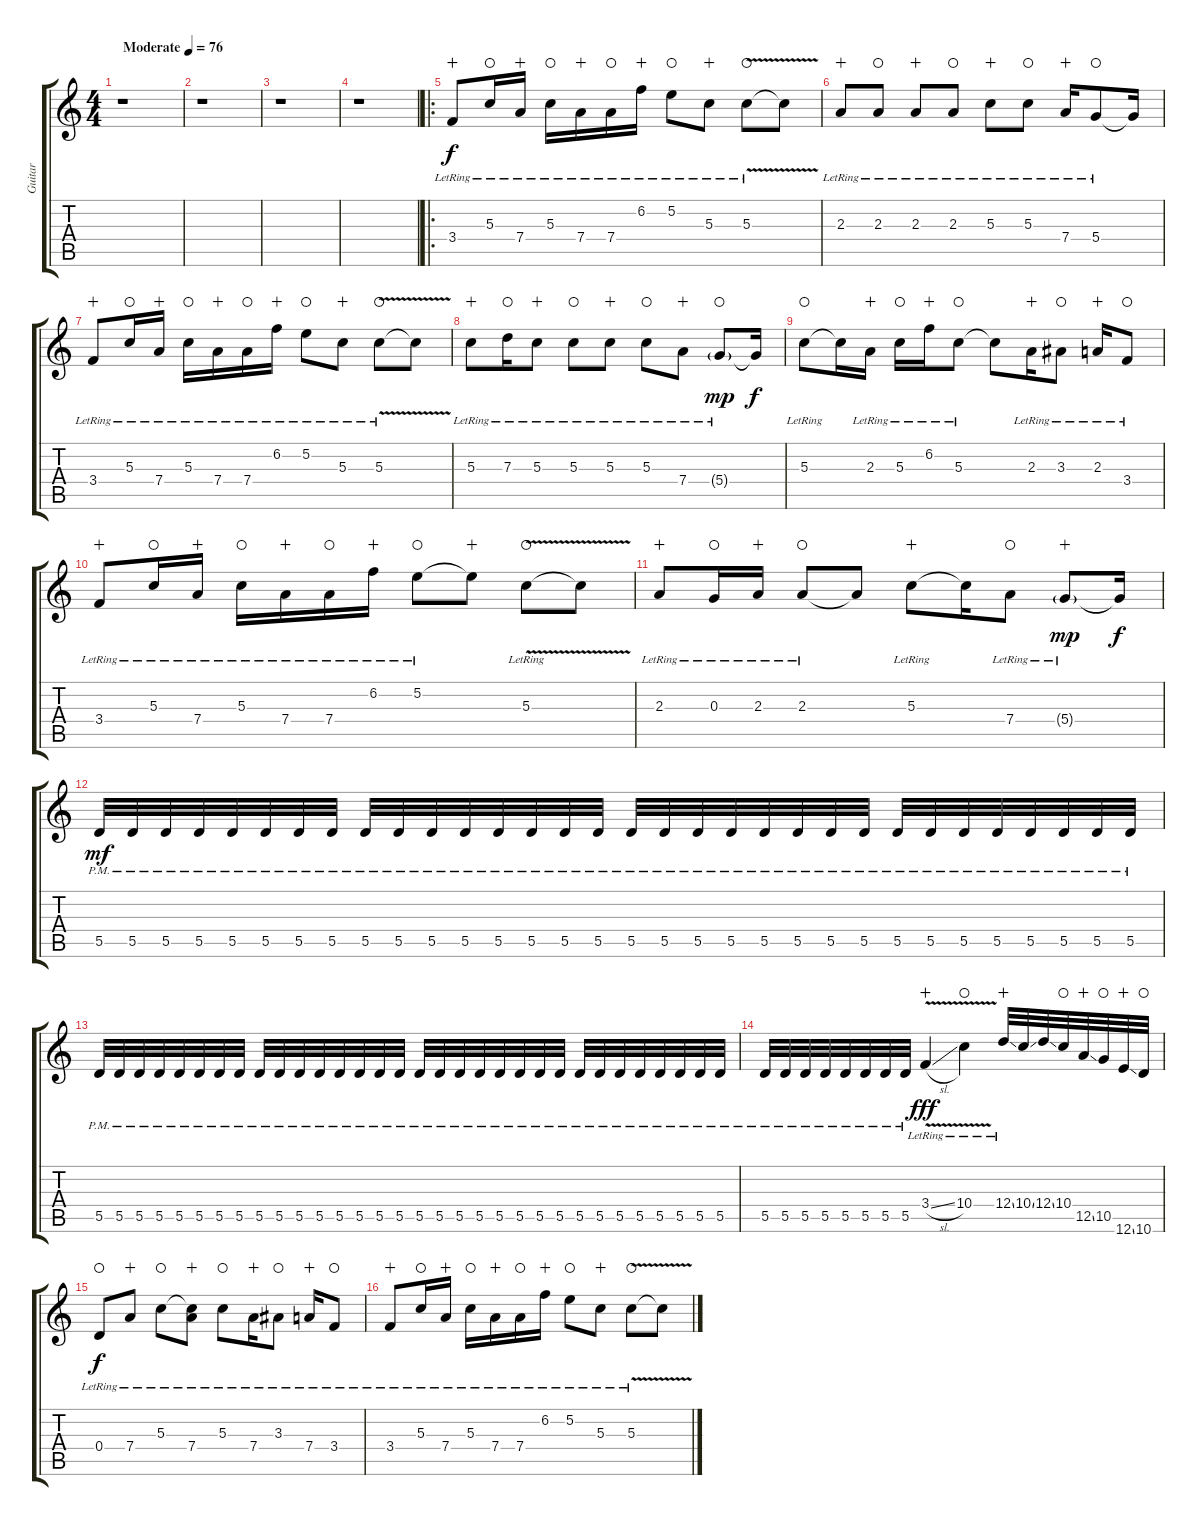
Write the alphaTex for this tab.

\track ("Guitar" "Guitar") {instrument overdrivenguitar}
\staff {score tabs}
\tuning (E4 B3 G3 D3 A2 E2) {hide}
\ts (4 4)
\tempo (76 "Moderate")
\clef g2
\ks c
r.1{dy f instrument overdrivenguitar} |
r.1 |
r.1 |
r.1 |
\ro
3.4{lr}.8{wahc} 5.3{lr}.16{waho} 7.4{lr}.16{wahc} 5.3{lr}.16{waho} 7.4{lr}.16{wahc} 7.4{lr}.16{waho} 6.2{lr}.16{wahc} 5.2{lr}.8{waho} 5.3{lr}.8{wahc} 5.3{v lr}.8{waho} 5.3{t}.8 |
2.3{lr}.8{wahc} 2.3{lr}.8{waho} 2.3{lr}.8{wahc} 2.3{lr}.8{waho} 5.3{lr}.8{wahc} 5.3{lr}.8{waho} 7.4{lr}.16{wahc} 5.4{lr}.8{waho} 5.4{t}.16 |
3.4{lr}.8{wahc} 5.3{lr}.16{waho} 7.4{lr}.16{wahc} 5.3{lr}.16{waho} 7.4{lr}.16{wahc} 7.4{lr}.16{waho} 6.2{lr}.16{wahc} 5.2{lr}.8{waho} 5.3{lr}.8{wahc} 5.3{v lr}.8{waho} 5.3{t}.8 |
5.3{lr}.8{wahc} 7.3{lr}.16{waho} 5.3{lr}.8{wahc} 5.3{lr}.8{waho} 5.3{lr}.8{wahc} 5.3{lr}.8{waho} 7.4{lr}.8{wahc} 5.4{g lr}.8{dy mp waho} 5.4{t}.16{dy f} |
5.3{lr}.8{waho} 5.3{t}.16 2.3{lr}.16{wahc} 5.3{lr}.16{waho} 6.2{lr}.16{wahc} 5.3{lr}.8{waho} 5.3{t}.8 2.3{lr}.16{wahc} 3.3{lr}.8{waho} 2.3{lr}.16{wahc} 3.4{lr}.8{waho} |
3.4{lr}.8{wahc} 5.3{lr}.16{waho} 7.4{lr}.16{wahc} 5.3{lr}.16{waho} 7.4{lr}.16{wahc} 7.4{lr}.16{waho} 6.2{lr}.16{wahc} 5.2{lr}.8{waho} 5.2{t}.8{wahc} 5.3{v lr}.8{waho} 5.3{t}.8 |
2.3{lr}.8{wahc} 0.3{lr}.16{waho} 2.3{lr}.16{wahc} 2.3{lr}.8{waho} 2.3{t}.8 5.3{lr}.8{wahc} 5.3{t}.16 7.4{lr}.8{waho} 5.4{g lr}.8{dy mp wahc} 5.4{t}.16{dy f} |
5.5{pm}.32{dy mf} 5.5{pm}.32 5.5{pm}.32 5.5{pm}.32 5.5{pm}.32 5.5{pm}.32 5.5{pm}.32 5.5{pm}.32 5.5{pm}.32 5.5{pm}.32 5.5{pm}.32 5.5{pm}.32 5.5{pm}.32 5.5{pm}.32 5.5{pm}.32 5.5{pm}.32 5.5{pm}.32 5.5{pm}.32 5.5{pm}.32 5.5{pm}.32 5.5{pm}.32 5.5{pm}.32 5.5{pm}.32 5.5{pm}.32 5.5{pm}.32 5.5{pm}.32 5.5{pm}.32 5.5{pm}.32 5.5{pm}.32 5.5{pm}.32 5.5{pm}.32 5.5{pm}.32 |
5.5{pm}.32 5.5{pm}.32 5.5{pm}.32 5.5{pm}.32 5.5{pm}.32 5.5{pm}.32 5.5{pm}.32 5.5{pm}.32 5.5{pm}.32 5.5{pm}.32 5.5{pm}.32 5.5{pm}.32 5.5{pm}.32 5.5{pm}.32 5.5{pm}.32 5.5{pm}.32 5.5{pm}.32 5.5{pm}.32 5.5{pm}.32 5.5{pm}.32 5.5{pm}.32 5.5{pm}.32 5.5{pm}.32 5.5{pm}.32 5.5{pm}.32 5.5{pm}.32 5.5{pm}.32 5.5{pm}.32 5.5{pm}.32 5.5{pm}.32 5.5{pm}.32 5.5{pm}.32 |
5.5{pm}.32 5.5{pm}.32 5.5{pm}.32 5.5{pm}.32 5.5{pm}.32 5.5{pm}.32 5.5{pm}.32 5.5{pm}.32 3.4{v sl lr}.4{dy fff wahc} 10.4{v lr}.4{waho} 12.4{ss lr}.32{wahc} 10.4{ss}.32 12.4{ss}.32 10.4.32{waho} 12.5{ss}.32{wahc} 10.5.32{waho} 12.6{ss}.32{wahc} 10.6.32{waho} |
0.4{lr}.8{dy f waho} 7.4{lr}.8{wahc} 5.3{lr}.8{waho} (5.3{t} 7.4{lr}).8{wahc} 5.3{lr}.8{waho} 7.4{lr}.16{wahc} 3.3{lr}.8{waho} 7.4{lr}.16{wahc} 3.4{lr}.8{waho} |
3.4{lr}.8{wahc} 5.3{lr}.16{waho} 7.4{lr}.16{wahc} 5.3{lr}.16{waho} 7.4{lr}.16{wahc} 7.4{lr}.16{waho} 6.2{lr}.16{wahc} 5.2{lr}.8{waho} 5.3{lr}.8{wahc} 5.3{v lr}.8{waho} 5.3{t}.8
